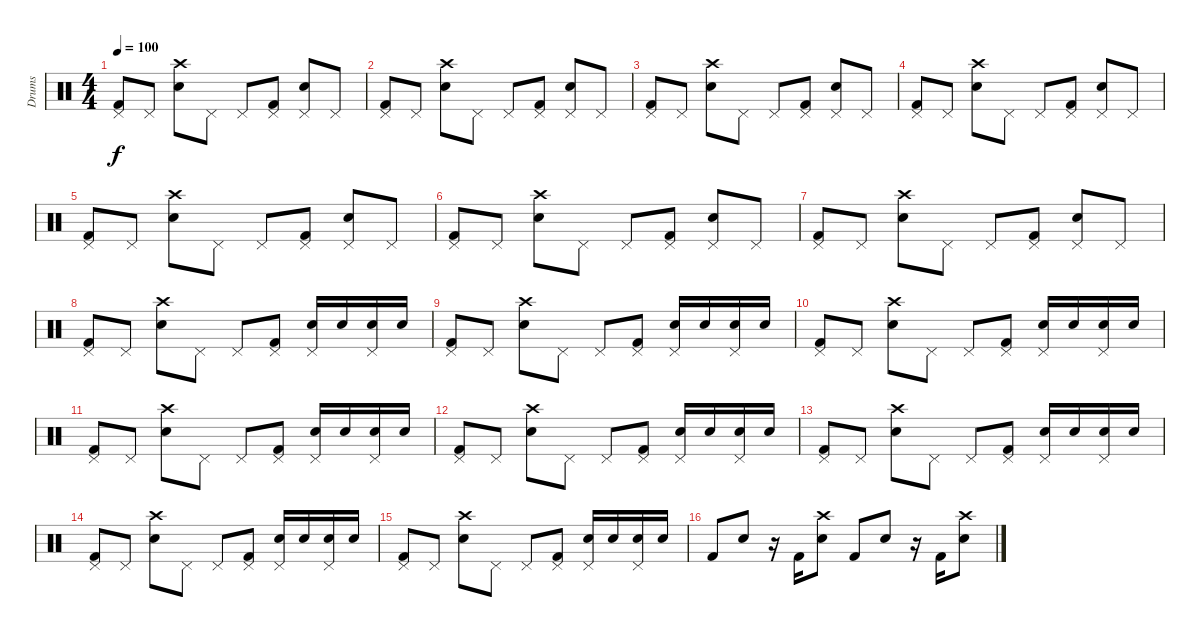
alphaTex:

\track ("Drums" "Drums") {instrument percussion}
\staff {score}
\articulation defaults
\ts (4 4)
\tempo 100
\clef neutral
\ks c
("Pedal Hi-Hat (hit)" "Kick (hit) 2").8{dy f} "Pedal Hi-Hat (hit)".8 ("Crash high (hit)" "Snare (hit) 2").8 "Pedal Hi-Hat (hit)".8 "Pedal Hi-Hat (hit)".8 ("Pedal Hi-Hat (hit)" "Kick (hit) 2").8 ("Pedal Hi-Hat (hit)" "Snare (hit) 2").8 "Pedal Hi-Hat (hit)".8 |
("Pedal Hi-Hat (hit)" "Kick (hit) 2").8 "Pedal Hi-Hat (hit)".8 ("Crash high (hit)" "Snare (hit) 2").8 "Pedal Hi-Hat (hit)".8 "Pedal Hi-Hat (hit)".8 ("Pedal Hi-Hat (hit)" "Kick (hit) 2").8 ("Pedal Hi-Hat (hit)" "Snare (hit) 2").8 "Pedal Hi-Hat (hit)".8 |
("Pedal Hi-Hat (hit)" "Kick (hit) 2").8 "Pedal Hi-Hat (hit)".8 ("Crash high (hit)" "Snare (hit) 2").8 "Pedal Hi-Hat (hit)".8 "Pedal Hi-Hat (hit)".8 ("Pedal Hi-Hat (hit)" "Kick (hit) 2").8 ("Pedal Hi-Hat (hit)" "Snare (hit) 2").8 "Pedal Hi-Hat (hit)".8 |
("Pedal Hi-Hat (hit)" "Kick (hit) 2").8 "Pedal Hi-Hat (hit)".8 ("Crash high (hit)" "Snare (hit) 2").8 "Pedal Hi-Hat (hit)".8 "Pedal Hi-Hat (hit)".8 ("Pedal Hi-Hat (hit)" "Kick (hit) 2").8 ("Pedal Hi-Hat (hit)" "Snare (hit) 2").8 "Pedal Hi-Hat (hit)".8 |
("Pedal Hi-Hat (hit)" "Kick (hit) 2").8 "Pedal Hi-Hat (hit)".8 ("Crash high (hit)" "Snare (hit) 2").8 "Pedal Hi-Hat (hit)".8 "Pedal Hi-Hat (hit)".8 ("Pedal Hi-Hat (hit)" "Kick (hit) 2").8 ("Pedal Hi-Hat (hit)" "Snare (hit) 2").8 "Pedal Hi-Hat (hit)".8 |
("Pedal Hi-Hat (hit)" "Kick (hit) 2").8 "Pedal Hi-Hat (hit)".8 ("Crash high (hit)" "Snare (hit) 2").8 "Pedal Hi-Hat (hit)".8 "Pedal Hi-Hat (hit)".8 ("Pedal Hi-Hat (hit)" "Kick (hit) 2").8 ("Pedal Hi-Hat (hit)" "Snare (hit) 2").8 "Pedal Hi-Hat (hit)".8 |
("Pedal Hi-Hat (hit)" "Kick (hit) 2").8 "Pedal Hi-Hat (hit)".8 ("Crash high (hit)" "Snare (hit) 2").8 "Pedal Hi-Hat (hit)".8 "Pedal Hi-Hat (hit)".8 ("Pedal Hi-Hat (hit)" "Kick (hit) 2").8 ("Pedal Hi-Hat (hit)" "Snare (hit) 2").8 "Pedal Hi-Hat (hit)".8 |
("Pedal Hi-Hat (hit)" "Kick (hit) 2").8 "Pedal Hi-Hat (hit)".8 ("Crash high (hit)" "Snare (hit) 2").8 "Pedal Hi-Hat (hit)".8 "Pedal Hi-Hat (hit)".8 ("Pedal Hi-Hat (hit)" "Kick (hit) 2").8 ("Pedal Hi-Hat (hit)" "Snare (hit) 2").16 "Snare (hit) 2".16 ("Pedal Hi-Hat (hit)" "Snare (hit) 2").16 "Snare (hit) 2".16 |
("Pedal Hi-Hat (hit)" "Kick (hit) 2").8 "Pedal Hi-Hat (hit)".8 ("Crash high (hit)" "Snare (hit) 2").8 "Pedal Hi-Hat (hit)".8 "Pedal Hi-Hat (hit)".8 ("Pedal Hi-Hat (hit)" "Kick (hit) 2").8 ("Pedal Hi-Hat (hit)" "Snare (hit) 2").16 "Snare (hit) 2".16 ("Pedal Hi-Hat (hit)" "Snare (hit) 2").16 "Snare (hit) 2".16 |
("Pedal Hi-Hat (hit)" "Kick (hit) 2").8 "Pedal Hi-Hat (hit)".8 ("Crash high (hit)" "Snare (hit) 2").8 "Pedal Hi-Hat (hit)".8 "Pedal Hi-Hat (hit)".8 ("Pedal Hi-Hat (hit)" "Kick (hit) 2").8 ("Pedal Hi-Hat (hit)" "Snare (hit) 2").16 "Snare (hit) 2".16 ("Pedal Hi-Hat (hit)" "Snare (hit) 2").16 "Snare (hit) 2".16 |
("Pedal Hi-Hat (hit)" "Kick (hit) 2").8 "Pedal Hi-Hat (hit)".8 ("Crash high (hit)" "Snare (hit) 2").8 "Pedal Hi-Hat (hit)".8 "Pedal Hi-Hat (hit)".8 ("Pedal Hi-Hat (hit)" "Kick (hit) 2").8 ("Pedal Hi-Hat (hit)" "Snare (hit) 2").16 "Snare (hit) 2".16 ("Pedal Hi-Hat (hit)" "Snare (hit) 2").16 "Snare (hit) 2".16 |
("Pedal Hi-Hat (hit)" "Kick (hit) 2").8 "Pedal Hi-Hat (hit)".8 ("Crash high (hit)" "Snare (hit) 2").8 "Pedal Hi-Hat (hit)".8 "Pedal Hi-Hat (hit)".8 ("Pedal Hi-Hat (hit)" "Kick (hit) 2").8 ("Pedal Hi-Hat (hit)" "Snare (hit) 2").16 "Snare (hit) 2".16 ("Pedal Hi-Hat (hit)" "Snare (hit) 2").16 "Snare (hit) 2".16 |
("Pedal Hi-Hat (hit)" "Kick (hit) 2").8 "Pedal Hi-Hat (hit)".8 ("Crash high (hit)" "Snare (hit) 2").8 "Pedal Hi-Hat (hit)".8 "Pedal Hi-Hat (hit)".8 ("Pedal Hi-Hat (hit)" "Kick (hit) 2").8 ("Pedal Hi-Hat (hit)" "Snare (hit) 2").16 "Snare (hit) 2".16 ("Pedal Hi-Hat (hit)" "Snare (hit) 2").16 "Snare (hit) 2".16 |
("Pedal Hi-Hat (hit)" "Kick (hit) 2").8 "Pedal Hi-Hat (hit)".8 ("Crash high (hit)" "Snare (hit) 2").8 "Pedal Hi-Hat (hit)".8 "Pedal Hi-Hat (hit)".8 ("Pedal Hi-Hat (hit)" "Kick (hit) 2").8 ("Pedal Hi-Hat (hit)" "Snare (hit) 2").16 "Snare (hit) 2".16 ("Pedal Hi-Hat (hit)" "Snare (hit) 2").16 "Snare (hit) 2".16 |
("Pedal Hi-Hat (hit)" "Kick (hit) 2").8 "Pedal Hi-Hat (hit)".8 ("Crash high (hit)" "Snare (hit) 2").8 "Pedal Hi-Hat (hit)".8 "Pedal Hi-Hat (hit)".8 ("Pedal Hi-Hat (hit)" "Kick (hit) 2").8 ("Pedal Hi-Hat (hit)" "Snare (hit) 2").16 "Snare (hit) 2".16 ("Pedal Hi-Hat (hit)" "Snare (hit) 2").16 "Snare (hit) 2".16 |
"Kick (hit) 2".8{volume 8} "Snare (hit) 2".8 r.16 "Kick (hit) 2".16 ("Crash high (hit)" "Snare (hit) 2").8 "Kick (hit) 2".8 "Snare (hit) 2".8 r.16 "Kick (hit) 2".16 ("Crash high (hit)" "Snare (hit) 2").8
